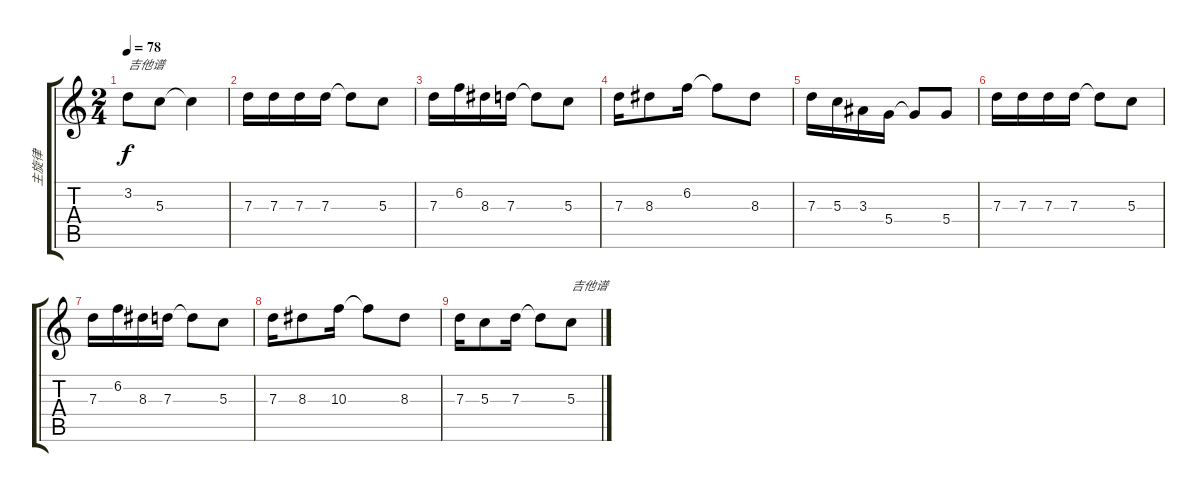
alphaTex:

\track ("主旋律" "主旋律") {instrument banjo}
\staff {score tabs}
\tuning (E4 B3 G3 D3 A2 E2) {hide}
\displaytranspose 12
\ts (2 4)
\tempo 78
\clef g2
\ks c
3.2{t}.8{txt "吉他谱" dy f} 5.3.8 5.3{t}.4 |
7.3.16 7.3.16 7.3.16 7.3.16 7.3{t}.8 5.3.8 |
7.3.16 6.2.16 8.3.16 7.3.16 7.3{t}.8 5.3.8 |
7.3.16 8.3.8 6.2.16 6.2{t}.8 8.3.8 |
7.3.16 5.3.16 3.3.16 5.4.16 5.4{t}.8 5.4.8 |
7.3.16 7.3.16 7.3.16 7.3.16 7.3{t}.8 5.3.8 |
7.3.16 6.2.16 8.3.16 7.3.16 7.3{t}.8 5.3.8 |
7.3.16 8.3.8 10.3.16 10.3{t}.8 8.3.8 |
7.3.16 5.3.8 7.3.16 7.3{t}.8 5.3.8{txt "吉他谱"}
